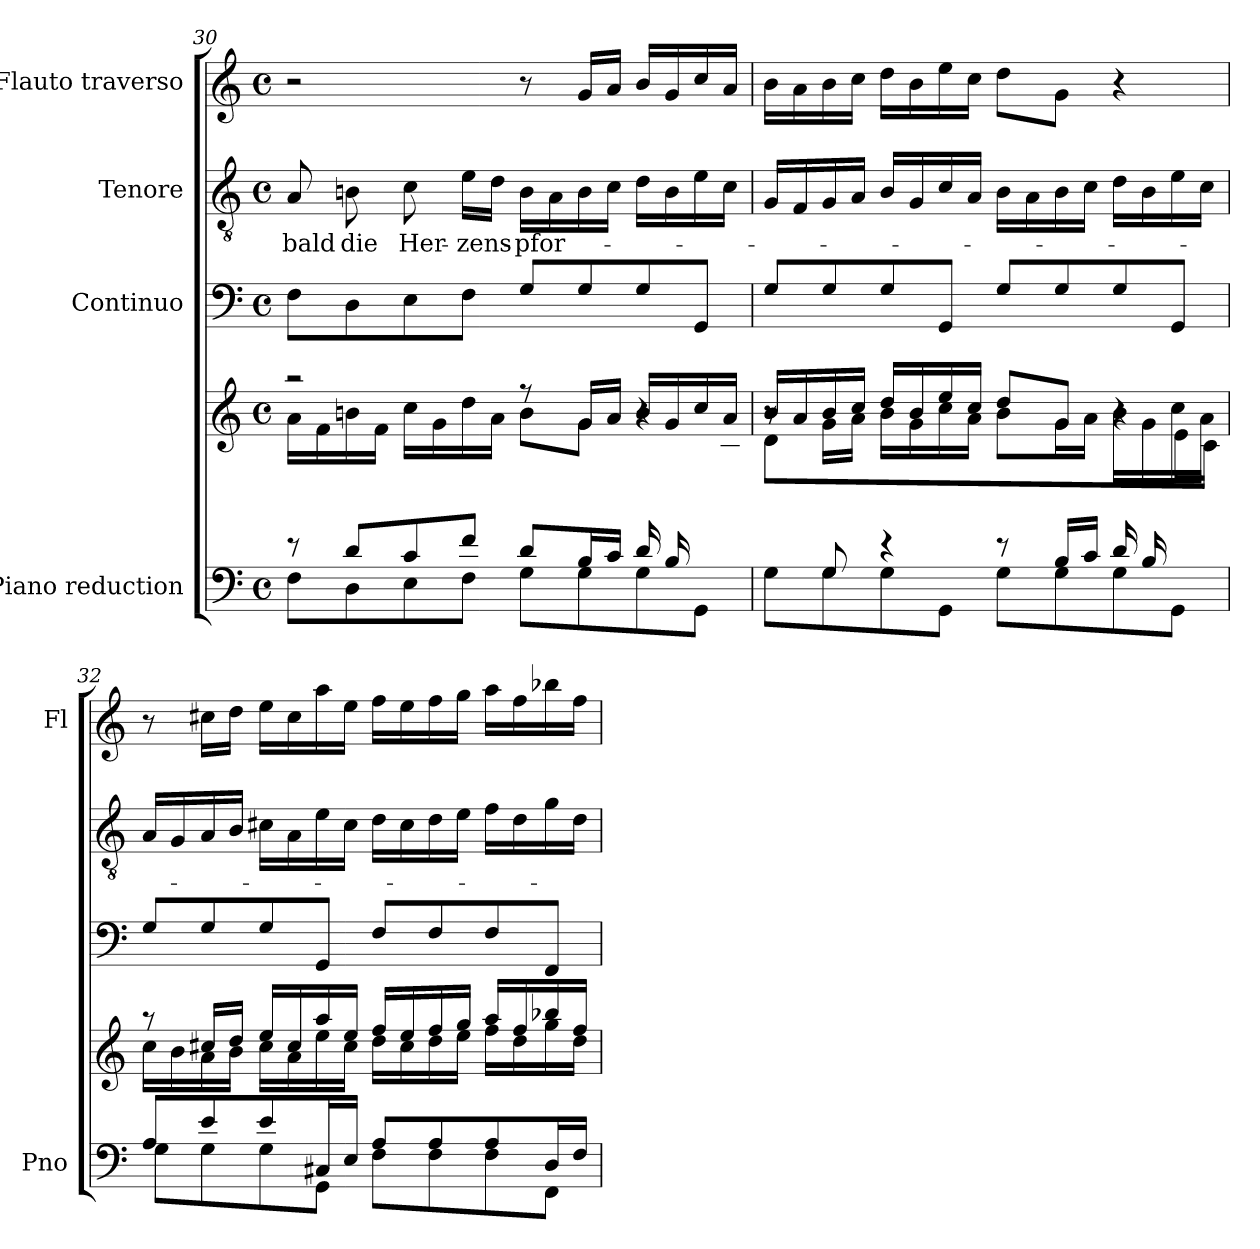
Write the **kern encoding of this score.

**kern	**kern	**kern	**kern	**text	**kern
*part4	*part4	*part3	*part2	*part2	*part1
*staff5	*staff4	*staff3	*staff2	*staff2	*staff1
*I"Piano reduction	*	*I"Continuo	*I"Tenore	*	*I"Flauto traverso
*I'Pno	*	*	*	*	*I'Fl
*clefF4	*clefG2	*clefF4	*clefGv2	*	*clefG2
*k[]	*k[]	*k[]	*k[]	*	*k[]
*M4/4	*M4/4	*M4/4	*M4/4	*	*M4/4
*met(c)	*met(c)	*met(c)	*met(c)	*	*met(c)
=30	=30	=30	=30	=30	=30
*^	*^	*	*	*	*
*	*	*	*^	*	*	*	*
!	!	!	!	!	!	!	!LO:LY:b	!
8r	8F\L	2r	16a\LL	2..ryy	8F\L	8A/	bald	2r
.	.	.	16f\	.	.	.	.	.
!	!	!	!	!	!	!	!LO:LY:b	!
8d/L	8D\	.	16bn\	.	8D\	8Bn\	die	.
.	.	.	16f\JJ	.	.	.	.	.
!	!	!	!	!	!	!	!LO:LY:b	!
8c/	8E\	.	16cc\LL	.	8E\	8c\	Her-	.
.	.	.	16g\	.	.	.	.	.
!	!	!	!	!	!	!	!LO:LY:b	!
8f/J	8F\J	.	16dd\	.	8F\J	16e\LL	-zens-	.
.	.	.	16a\JJ	.	.	16d\JJ	.	.
!	!	!	!	!	!	!	!LO:LY:b	!
8d/L	8G\L	8r	8b\L	.	8G/L	16B\LL	-pfor-	8r
.	.	.	.	.	.	16A\	.	.
16B/L	8G\	16g/LL	8g\J	.	8G/	16B\	.	16g/LL
16c/JJ	.	16a/JJ	.	.	.	16c\JJ	.	16a/JJ
16d/LL	8G\	16b/LL	4r	.	8G/	16d\LL	.	16b/LL
16B/	.	16g/	.	.	.	16B\	.	16g/
8ryy	8GG\J	16cc/	.	16e\	8GG/J	16e\	.	16cc/
.	.	16a/JJ	.	16c\JJ	.	16c\JJ	.	16a/JJ
!!LO:LB:g=z
=31	=31	=31	=31	=31	=31	=31	=31	=31
8ryy	8G\L	16b/LL	8r	8d\L	8G/L	16G/LL	.	16b\LL
.	.	16a/	.	.	.	16F/	.	16a\
8G/J	8G\	16b/	16g\LL	2.ryy	8G/	16G/	.	16b\
.	.	16cc/JJ	16a\JJ	.	.	16A/JJ	.	16cc\JJ
4r	8G\	16dd/LL	16b\LL	.	8G/	16B/LL	.	16dd\LL
.	.	16b/	16g\	.	.	16G/	.	16b\
.	8GG\J	16ee/	16cc\	.	8GG/J	16c/	.	16ee\
.	.	16cc/JJ	16a\JJ	.	.	16A/JJ	.	16cc\JJ
8r	8G\L	8dd/L	8b\L	.	8G/L	16B\LL	.	8dd\L
.	.	.	.	.	.	16A\	.	.
16B/LL	8G\	8g/J	16g\L	.	8G/	16B\	.	8g\J
16c/JJ	.	.	16a\JJ	.	.	16c\JJ	.	.
16d/LL	8G\	4r	16b\LL	.	8G/	16d\LL	.	4r
16B/	.	.	16g\	.	.	16B\	.	.
8ryy	8GG\J	.	16cc\	16e\	8GG/J	16e\	.	.
.	.	.	16a\JJ	16c\JJ	.	16c\JJ	.	.
*	*	*	*v	*v	*	*	*	*
=32	=32	=32	=32	=32	=32	=32	=32
8A/L	8G\L	8r	16cc\LL	8G/L	16A/LL	.	8r
.	.	.	16b\	.	16G/	.	.
8e/	8G\	16cc#X/LL	16a\	8G/	16A/	.	16cc#X\LL
.	.	16dd/JJ	16b\JJ	.	16B/JJ	.	16dd\JJ
8e/	8G\	16ee/LL	16cc#\LL	8G/	16c#X\LL	.	16ee\LL
.	.	16cc#/	16a\	.	16A\	.	16cc#\
16C#X/L	8GG\J	16aa/	16ee\	8GG/J	16e\	.	16aa\
16E/JJ	.	16ee/JJ	16cc#\JJ	.	16c#\JJ	.	16ee\JJ
8A/L	8F\L	16ff/LL	16dd\LL	8F/L	16d\LL	.	16ff\LL
.	.	16ee/	16cc#\	.	16c#\	.	16ee\
8A/	8F\	16ff/	16dd\	8F/	16d\	.	16ff\
.	.	16gg/JJ	16ee\JJ	.	16e\JJ	.	16gg\JJ
8A/	8F\	16aa/LL	16ff\LL	8F/	16f\LL	.	16aa\LL
.	.	16ff/	16dd\	.	16d\	.	16ff\
16D/L	8FF\J	16bb-X/	16gg\	8FF/J	16g\	.	16bb-X\
16F/JJ	.	16ff/JJ	16dd\JJ	.	16d\JJ	.	16ff\JJ
*v	*v	*	*	*	*	*	*
*	*v	*v	*	*	*	*
=	=	=	=	=	=
*-	*-	*-	*-	*-	*-
